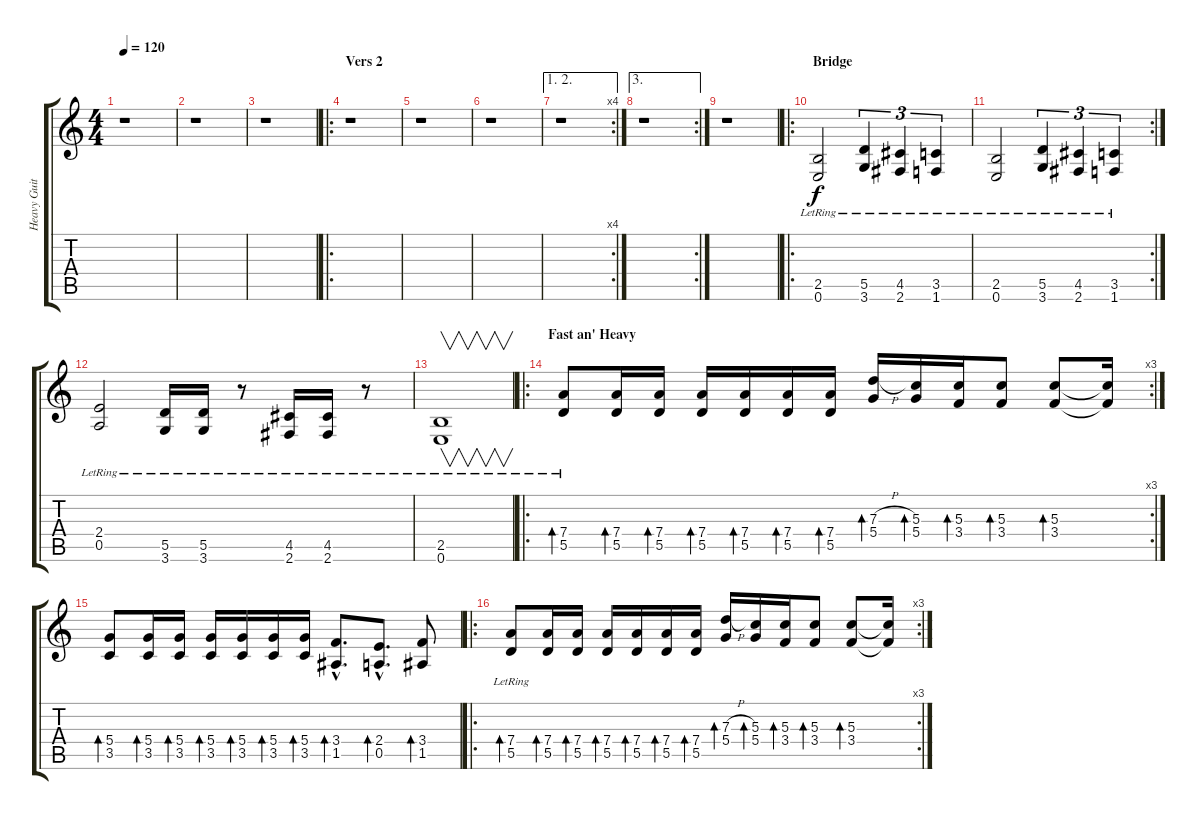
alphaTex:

\track ("Heavy Guitar 2" "Heavy Guit") {instrument distortionguitar}
\staff {score tabs}
\tuning (E4 B3 G3 D3 A2 E2) {hide}
\ts (4 4)
\tempo 120
\clef g2
\ks c
r.1{dy f} |
r.1 |
r.1 |
\ro
\section ("" "Vers 2")
r.1 |
r.1 |
r.1 |
\ae (1 2)
\rc 4
r.1 |
\ae 3
\rc 2
r.1 |
r.1 |
\ro
\section ("" "Bridge")
(2.5{lr} 0.6{lr}).2 (5.5{lr} 3.6{lr}).4{tu (3 2)} (4.5{lr} 2.6{lr}).4{tu (3 2)} (3.5{lr} 1.6{lr}).4{tu (3 2)} |
\rc 2
(2.5{lr} 0.6{lr}).2 (5.5{lr} 3.6{lr}).4{tu (3 2)} (4.5{lr} 2.6{lr}).4{tu (3 2)} (3.5{lr} 1.6).4{tu (3 2)} |
(2.4{lr} 0.5{lr}).2 (5.5{lr} 3.6{lr}).16 (5.5{lr} 3.6{lr}).16 r.8 (4.5{lr} 2.6{lr}).16 (4.5{lr} 2.6{lr}).16 r.8 |
(2.5{lr} 0.6{lr}).1{v} |
\ro
\rc 3
\section ("" "Fast an' Heavy")
(7.4{lr} 5.5{lr}).8{bd 60} (7.4 5.5).16{bd 60} (7.4 5.5).16{bd 60} (7.4 5.5).16{bd 60} (7.4 5.5).16{bd 60} (7.4 5.5).16{bd 60} (7.4 5.5).16{bd 60} (7.3{h} 5.4).16{bd 60} (5.3 5.4).16{bd 60} (5.3 3.4).16{bd 60} (5.3 3.4).8{bd 60} (5.3 3.4).8{bd 60} (5.3{t} 3.4{t}).16 |
(5.4 3.5).8{bd 60} (5.4 3.5).16{bd 60} (5.4 3.5).16{bd 60} (5.4 3.5).16{bd 60} (5.4 3.5).16{bd 60} (5.4 3.5).16{bd 60} (5.4 3.5).16{bd 60} (3.4{hac} 1.5{hac}).8{d bd 60} (2.4{hac} 0.5{hac}).8{d bd 60} (3.4 1.5).8{bd 60} |
\ro
\rc 3
(7.4{lr} 5.5{lr}).8{bd 60} (7.4 5.5).16{bd 60} (7.4 5.5).16{bd 60} (7.4 5.5).16{bd 60} (7.4 5.5).16{bd 60} (7.4 5.5).16{bd 60} (7.4 5.5).16{bd 60} (7.3{h} 5.4).16{bd 60} (5.3 5.4).16{bd 60} (5.3 3.4).16{bd 60} (5.3 3.4).8{bd 60} (5.3 3.4).8{bd 60} (5.3{t} 3.4{t}).16
